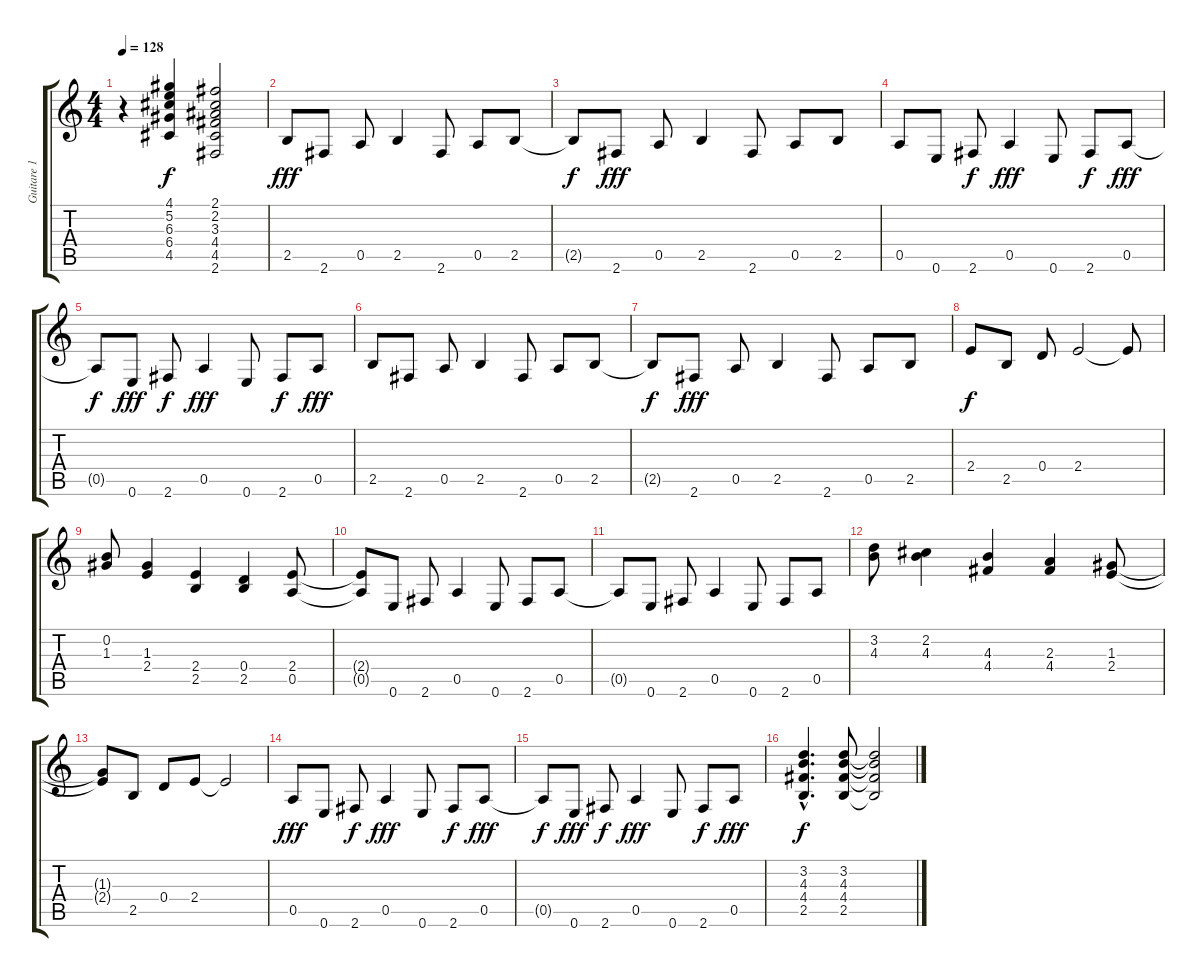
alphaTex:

\track ("Guitare 1" "Guitare 1") {instrument electricguitarclean}
\staff {score tabs}
\tuning (E4 B3 G3 D3 A2 E2) {hide}
\ts (4 4)
\tempo 128
\clef g2
\ks c
r.4{dy f} (4.1 5.2 6.3 6.4 4.5).4 (2.1 2.2 3.3 4.4 4.5 2.6).2 |
2.5.8{dy fff} 2.6.8 0.5.8 2.5.4 2.6.8 0.5.8 2.5.8 |
2.5{t}.8{dy f} 2.6.8{dy fff} 0.5.8 2.5.4 2.6.8 0.5.8 2.5.8 |
0.5.8 0.6.8 2.6.8{dy f} 0.5.4{dy fff} 0.6.8 2.6.8{dy f} 0.5.8{dy fff} |
0.5{t}.8{dy f} 0.6.8{dy fff} 2.6.8{dy f} 0.5.4{dy fff} 0.6.8 2.6.8{dy f} 0.5.8{dy fff} |
2.5.8 2.6.8 0.5.8 2.5.4 2.6.8 0.5.8 2.5.8 |
2.5{t}.8{dy f} 2.6.8{dy fff} 0.5.8 2.5.4 2.6.8 0.5.8 2.5.8 |
2.4.8{dy f} 2.5.8 0.4.8 2.4.2 2.4{t}.8 |
(0.2 1.3).8 (1.3 2.4).4 (2.4 2.5).4 (0.4 2.5).4 (2.4 0.5).8 |
(2.4{t} 0.5{t}).8 0.6.8 2.6.8 0.5.4 0.6.8 2.6.8 0.5.8 |
0.5{t}.8 0.6.8 2.6.8 0.5.4 0.6.8 2.6.8 0.5.8 |
(3.2 4.3).8 (2.2 4.3).4 (4.3 4.4).4 (2.3 4.4).4 (1.3 2.4).8 |
(1.3{t} 2.4{t}).8 2.5.8 0.4.8 2.4.8 2.4{t}.2 |
0.5.8{dy fff} 0.6.8 2.6.8{dy f} 0.5.4{dy fff} 0.6.8 2.6.8{dy f} 0.5.8{dy fff} |
0.5{t}.8{dy f} 0.6.8{dy fff} 2.6.8{dy f} 0.5.4{dy fff} 0.6.8 2.6.8{dy f} 0.5.8{dy fff} |
(3.2{hac} 4.3{hac} 4.4{hac} 2.5{hac}).4{d dy f} (3.2 4.3 4.4 2.5).8 (3.2{t} 4.3{t} 4.4{t} 2.5{t}).2
